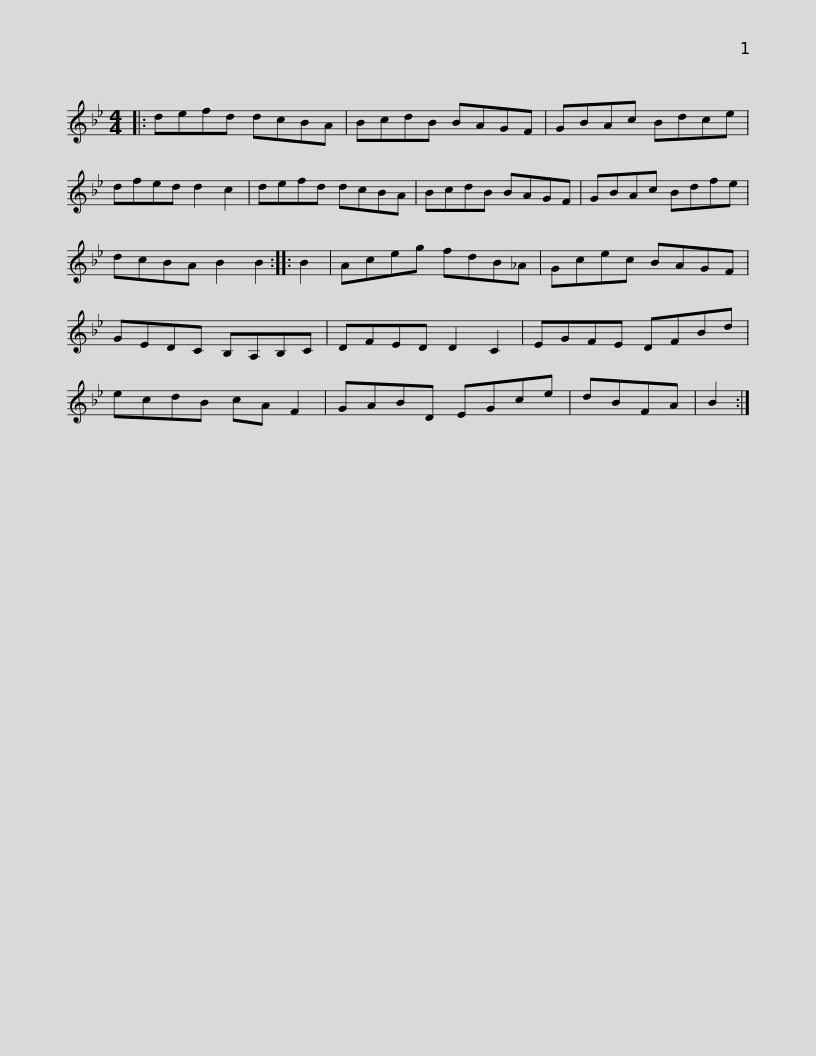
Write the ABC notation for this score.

X:1
L:1/8
M:4/4
I:linebreak $
K:Bb
V:1 treble
V:1
|: defd dcBA | BcdB BAGF | GBAc Bdce | dfed d2 c2 | defd dcBA |$ %5
 BcdB BAGF | GBAc Bdfe | dcBA B2 B2 :: B2 | Aceg fdB_A | %10
 Gcec BAGF |$ GEDC B,A,B,C | DFED D2 C2 | EGFE DFBd | ecdB cA F2 | %15
 GABD EGce | dBFA | B2 :| %18
